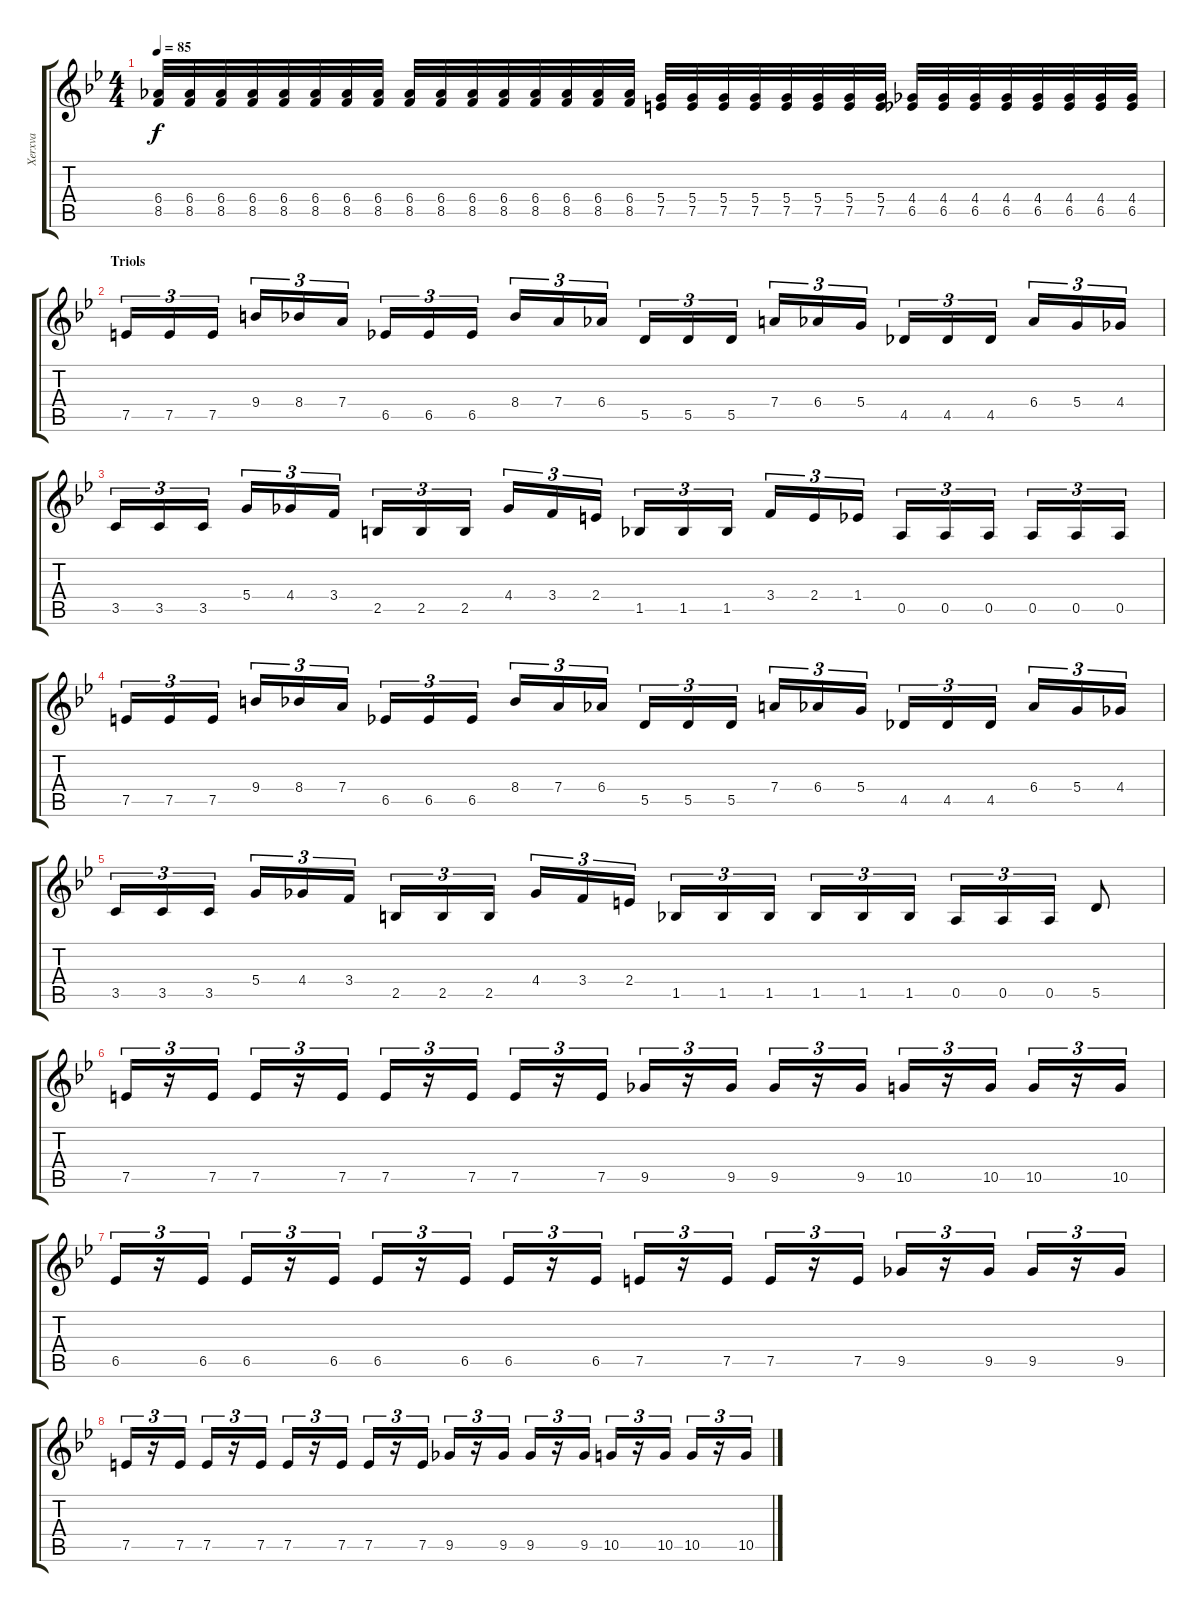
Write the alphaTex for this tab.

\track ("Xerxva" "Xerxva") {instrument distortionguitar}
\staff {score tabs}
\tuning (E4 B3 G3 D3 A2 E2) {hide}
\ts (4 4)
\tempo 85
\clef g2
\ks gminor
(6.4 8.5).32{dy f} (6.4 8.5).32 (6.4 8.5).32 (6.4 8.5).32 (6.4 8.5).32 (6.4 8.5).32 (6.4 8.5).32 (6.4 8.5).32 (6.4 8.5).32 (6.4 8.5).32 (6.4 8.5).32 (6.4 8.5).32 (6.4 8.5).32 (6.4 8.5).32 (6.4 8.5).32 (6.4 8.5).32 (5.4 7.5).32 (5.4 7.5).32 (5.4 7.5).32 (5.4 7.5).32 (5.4 7.5).32 (5.4 7.5).32 (5.4 7.5).32 (5.4 7.5).32 (4.4 6.5).32 (4.4 6.5).32 (4.4 6.5).32 (4.4 6.5).32 (4.4 6.5).32 (4.4 6.5).32 (4.4 6.5).32 (4.4 6.5).32 |
\section ("" "Triols")
7.5.16{tu (3 2)} 7.5.16{tu (3 2)} 7.5.16{tu (3 2)} 9.4.16{tu (3 2)} 8.4.16{tu (3 2)} 7.4.16{tu (3 2)} 6.5.16{tu (3 2)} 6.5.16{tu (3 2)} 6.5.16{tu (3 2)} 8.4.16{tu (3 2)} 7.4.16{tu (3 2)} 6.4.16{tu (3 2)} 5.5.16{tu (3 2)} 5.5.16{tu (3 2)} 5.5.16{tu (3 2)} 7.4.16{tu (3 2)} 6.4.16{tu (3 2)} 5.4.16{tu (3 2)} 4.5.16{tu (3 2)} 4.5.16{tu (3 2)} 4.5.16{tu (3 2)} 6.4.16{tu (3 2)} 5.4.16{tu (3 2)} 4.4.16{tu (3 2)} |
3.5.16{tu (3 2)} 3.5.16{tu (3 2)} 3.5.16{tu (3 2)} 5.4.16{tu (3 2)} 4.4.16{tu (3 2)} 3.4.16{tu (3 2)} 2.5.16{tu (3 2)} 2.5.16{tu (3 2)} 2.5.16{tu (3 2)} 4.4.16{tu (3 2)} 3.4.16{tu (3 2)} 2.4.16{tu (3 2)} 1.5.16{tu (3 2)} 1.5.16{tu (3 2)} 1.5.16{tu (3 2)} 3.4.16{tu (3 2)} 2.4.16{tu (3 2)} 1.4.16{tu (3 2)} 0.5.16{tu (3 2)} 0.5.16{tu (3 2)} 0.5.16{tu (3 2)} 0.5.16{tu (3 2)} 0.5.16{tu (3 2)} 0.5.16{tu (3 2)} |
7.5.16{tu (3 2)} 7.5.16{tu (3 2)} 7.5.16{tu (3 2)} 9.4.16{tu (3 2)} 8.4.16{tu (3 2)} 7.4.16{tu (3 2)} 6.5.16{tu (3 2)} 6.5.16{tu (3 2)} 6.5.16{tu (3 2)} 8.4.16{tu (3 2)} 7.4.16{tu (3 2)} 6.4.16{tu (3 2)} 5.5.16{tu (3 2)} 5.5.16{tu (3 2)} 5.5.16{tu (3 2)} 7.4.16{tu (3 2)} 6.4.16{tu (3 2)} 5.4.16{tu (3 2)} 4.5.16{tu (3 2)} 4.5.16{tu (3 2)} 4.5.16{tu (3 2)} 6.4.16{tu (3 2)} 5.4.16{tu (3 2)} 4.4.16{tu (3 2)} |
3.5.16{tu (3 2)} 3.5.16{tu (3 2)} 3.5.16{tu (3 2)} 5.4.16{tu (3 2)} 4.4.16{tu (3 2)} 3.4.16{tu (3 2)} 2.5.16{tu (3 2)} 2.5.16{tu (3 2)} 2.5.16{tu (3 2)} 4.4.16{tu (3 2)} 3.4.16{tu (3 2)} 2.4.16{tu (3 2)} 1.5.16{tu (3 2)} 1.5.16{tu (3 2)} 1.5.16{tu (3 2)} 1.5.16{tu (3 2)} 1.5.16{tu (3 2)} 1.5.16{tu (3 2)} 0.5.16{tu (3 2)} 0.5.16{tu (3 2)} 0.5.16{tu (3 2)} 5.5.8 |
7.5.16{tu (3 2)} r.16{tu (3 2)} 7.5.16{tu (3 2)} 7.5.16{tu (3 2)} r.16{tu (3 2)} 7.5.16{tu (3 2)} 7.5.16{tu (3 2)} r.16{tu (3 2)} 7.5.16{tu (3 2)} 7.5.16{tu (3 2)} r.16{tu (3 2)} 7.5.16{tu (3 2)} 9.5.16{tu (3 2)} r.16{tu (3 2)} 9.5.16{tu (3 2)} 9.5.16{tu (3 2)} r.16{tu (3 2)} 9.5.16{tu (3 2)} 10.5.16{tu (3 2)} r.16{tu (3 2)} 10.5.16{tu (3 2)} 10.5.16{tu (3 2)} r.16{tu (3 2)} 10.5.16{tu (3 2)} |
6.5.16{tu (3 2)} r.16{tu (3 2)} 6.5.16{tu (3 2)} 6.5.16{tu (3 2)} r.16{tu (3 2)} 6.5.16{tu (3 2)} 6.5.16{tu (3 2)} r.16{tu (3 2)} 6.5.16{tu (3 2)} 6.5.16{tu (3 2)} r.16{tu (3 2)} 6.5.16{tu (3 2)} 7.5.16{tu (3 2)} r.16{tu (3 2)} 7.5.16{tu (3 2)} 7.5.16{tu (3 2)} r.16{tu (3 2)} 7.5.16{tu (3 2)} 9.5.16{tu (3 2)} r.16{tu (3 2)} 9.5.16{tu (3 2)} 9.5.16{tu (3 2)} r.16{tu (3 2)} 9.5.16{tu (3 2)} |
7.5.16{tu (3 2)} r.16{tu (3 2)} 7.5.16{tu (3 2)} 7.5.16{tu (3 2)} r.16{tu (3 2)} 7.5.16{tu (3 2)} 7.5.16{tu (3 2)} r.16{tu (3 2)} 7.5.16{tu (3 2)} 7.5.16{tu (3 2)} r.16{tu (3 2)} 7.5.16{tu (3 2)} 9.5.16{tu (3 2)} r.16{tu (3 2)} 9.5.16{tu (3 2)} 9.5.16{tu (3 2)} r.16{tu (3 2)} 9.5.16{tu (3 2)} 10.5.16{tu (3 2)} r.16{tu (3 2)} 10.5.16{tu (3 2)} 10.5.16{tu (3 2)} r.16{tu (3 2)} 10.5.16{tu (3 2)}
